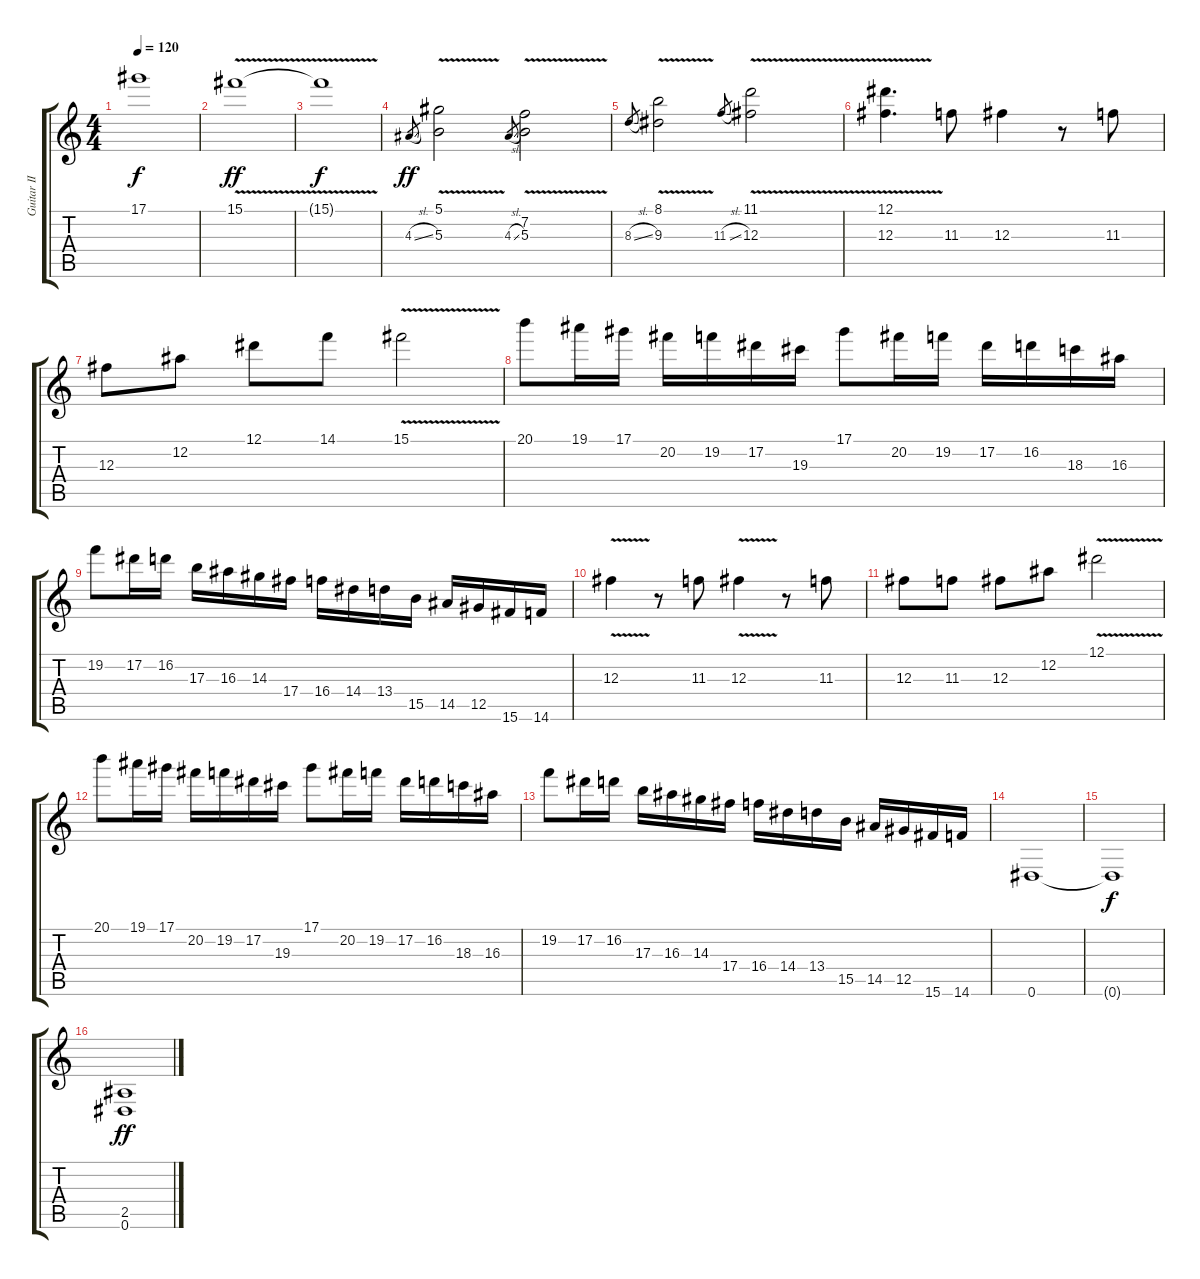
\track ("Guitar II" "Guitar II") {instrument overdrivenguitar}
\staff {score tabs}
\tuning (Eb4 Bb3 Gb3 Db3 Ab2 Eb2) {hide}
\ts (4 4)
\tempo 120
\clef g2
\ks c
17.1{t}.1{dy f} |
15.1{v}.1{dy ff} |
15.1{t}.1{dy f} |
4.3{sl}.8{gr dy ff} (5.1{v} 5.3{v}).2 4.3{sl}.8{gr} (7.2{v} 5.3{v}).2 |
8.3{sl}.8{gr} (8.1{v} 9.3{v}).2 11.3{sl}.8{gr} (11.1{v} 12.3{v}).2 |
(12.1{v} 12.3{v}).4{d} 11.3.8 12.3.4 r.8 11.3.8 |
12.3.8 12.2.8 12.1.8 14.1.8 15.1{v}.2 |
20.1.8 19.1.16 17.1.16 20.2.16 19.2.16 17.2.16 19.3.16 17.1.8 20.2.16 19.2.16 17.2.16 16.2.16 18.3.16 16.3.16 |
19.2.8 17.2.16 16.2.16 17.3.16 16.3.16 14.3.16 17.4.16 16.4.16 14.4.16 13.4.16 15.5.16 14.5.16 12.5.16 15.6.16 14.6.16 |
12.3{v}.4 r.8 11.3.8 12.3{v}.4 r.8 11.3.8 |
12.3.8 11.3.8 12.3.8 12.2.8 12.1{v}.2 |
20.1.8 19.1.16 17.1.16 20.2.16 19.2.16 17.2.16 19.3.16 17.1.8 20.2.16 19.2.16 17.2.16 16.2.16 18.3.16 16.3.16 |
19.2.8 17.2.16 16.2.16 17.3.16 16.3.16 14.3.16 17.4.16 16.4.16 14.4.16 13.4.16 15.5.16 14.5.16 12.5.16 15.6.16 14.6.16 |
0.6.1 |
0.6{t}.1{dy f} |
(2.5 0.6).1{dy ff}
